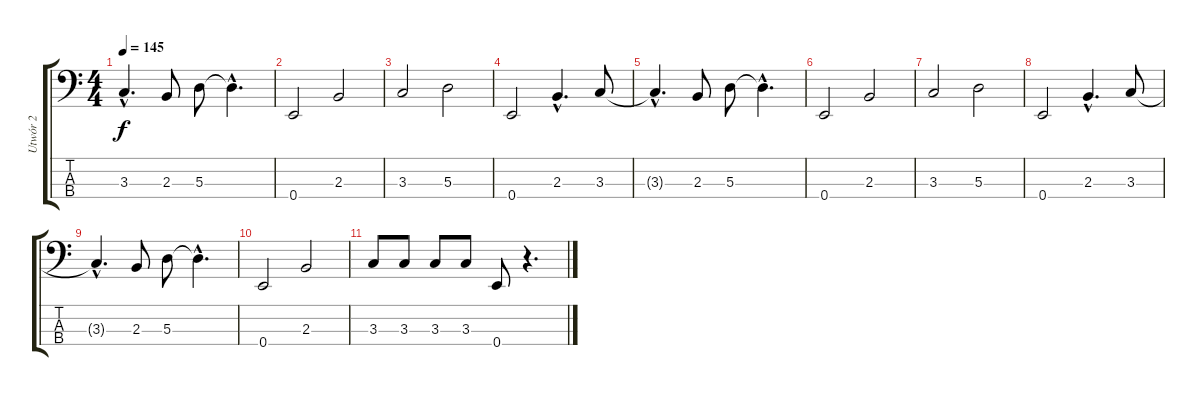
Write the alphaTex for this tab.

\track ("Utwór 2" "Utwór 2") {instrument electricbassfinger}
\staff {score tabs}
\tuning (G2 D2 A1 E1) {hide}
\ts (4 4)
\tempo 145
\clef f4
\ks c
3.3{hac t}.4{d dy f} 2.3.8 5.3.8 5.3{hac t}.4{d} |
0.4.2 2.3.2 |
3.3.2 5.3.2 |
0.4.2 2.3{hac}.4{d} 3.3.8 |
3.3{hac t}.4{d} 2.3.8 5.3.8 5.3{hac t}.4{d} |
0.4.2 2.3.2 |
3.3.2 5.3.2 |
0.4.2 2.3{hac}.4{d} 3.3.8 |
3.3{hac t}.4{d} 2.3.8 5.3.8 5.3{hac t}.4{d} |
0.4.2 2.3.2 |
3.3.8 3.3.8 3.3.8 3.3.8 0.4.8 r.4{d}
